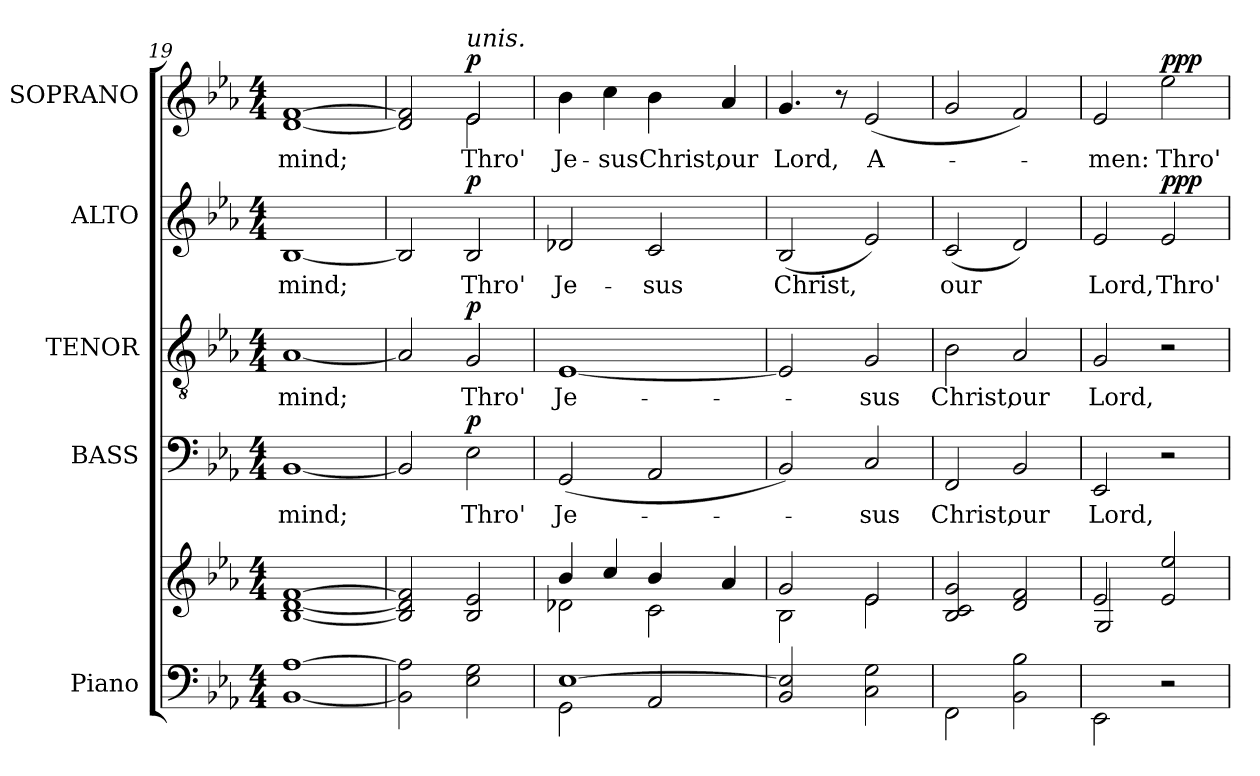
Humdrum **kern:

**kern	**kern	**kern	**text	**dynam	**kern	**text	**dynam	**kern	**text	**dynam	**kern	**text	**dynam
*part5	*part5	*part4	*part4	*part4	*part3	*part3	*part3	*part2	*part2	*part2	*part1	*part1	*part1
*staff6	*staff5	*staff4	*staff4	*staff4	*staff3	*staff3	*staff3	*staff2	*staff2	*staff2	*staff1	*staff1	*staff1
*I"Piano	*	*I"BASS	*	*	*I"TENOR	*	*	*I"ALTO	*	*	*I"SOPRANO	*	*
*I'Pno.	*	*I'B.	*	*	*I'T.	*	*	*I'A.	*	*	*I'S.	*	*
*clefF4	*clefG2	*clefF4	*	*	*clefGv2	*	*	*clefG2	*	*	*clefG2	*	*
*	*	*	*	*	*ITrd7c12	*	*	*	*	*	*	*	*
*k[b-e-a-]	*k[b-e-a-]	*k[b-e-a-]	*	*	*k[b-e-a-]	*	*	*k[b-e-a-]	*	*	*k[b-e-a-]	*	*
*E-:	*E-:	*E-:	*	*	*E-:	*	*	*E-:	*	*	*E-:	*	*
*M4/4	*M4/4	*M4/4	*	*	*M4/4	*	*	*M4/4	*	*	*M4/4	*	*
=19	=19	=19	=19	=19	=19	=19	=19	=19	=19	=19	=19	=19	=19
!	!	!	!LO:LY:b:color=#000000	!	!	!	!	!	!	!	!	!	!
!	!	!	!	!	!	!LO:LY:b:color=#000000	!	!	!	!	!	!	!
!	!	!	!	!	!	!	!	!	!LO:LY:b:color=#000000	!	!	!	!
!	!	!	!	!	!	!	!	!	!	!	!	!LO:LY:b:color=#000000	!
[1BB-i [1A-i	[1B-i [1di [1fi	[1BB-i	mind;	.	[1AA-i	mind;	.	[1B-i	mind;	.	[1di [1fi	mind;	.
=20	=20	=20	=20	=20	=20	=20	=20	=20	=20	=20	=20	=20	=20
*	*	*	*	*	*	*	*	*	*	*	*^	*	*
2BB-i\] 2A-i]	2B-i/] 2di] 2fi]	2BB-i/]	.	.	2AA-i/]	.	.	2B-i/]	.	.	2di/] 2fi]	2ryy	.	.
!	!	!	!LO:LY:b:color=#000000	!	!	!	!	!	!	!	!	!	!	!
!	!	!	!	!	!	!LO:LY:b:color=#000000	!	!	!	!	!	!	!	!
!	!	!	!	!	!	!	!	!	!LO:LY:b:color=#000000	!	!	!	!	!
!	!	!	!	!	!	!	!	!	!	!	!LO:TX:a:i:t=unis.	!	!	!
!	!	!	!	!	!	!	!	!	!	!	!	!	!LO:LY:b:color=#000000	!
2E-i\ 2Gi	2B-i/ 2e-i	2E-i\	Thro'	p	2GGi/	Thro'	p	2B-i/	Thro'	p	2e-i/	2e-i\	Thro'	p
*	*	*	*	*	*	*	*	*	*	*	*v	*v	*	*
=21	=21	=21	=21	=21	=21	=21	=21	=21	=21	=21	=21	=21	=21
*^	*^	*	*	*	*	*	*	*	*	*	*	*	*
*	*	*	*	*	*	*	*	*	*	*	*	*	*^	*	*
!	!	!	!	!	!LO:LY:b:color=#000000	!	!	!	!	!	!	!	!	!	!	!
*	*	*	*	*	*	*	*	*	*	*	*	*	*v	*v	*	*
*	*	*	*	*	*	*	*	*	*	*	*	*	*^	*	*
!	!	!	!	!	!	!	!	!LO:LY:b:color=#000000	!	!	!	!	!	!	!	!
*	*	*	*	*	*	*	*	*	*	*	*	*	*v	*v	*	*
*	*	*	*	*	*	*	*	*	*	*	*	*	*^	*	*
!	!	!	!	!	!	!	!	!	!	!	!LO:LY:b:color=#000000	!	!	!	!	!
*	*	*	*	*	*	*	*	*	*	*	*	*	*v	*v	*	*
*	*	*	*	*	*	*	*	*	*	*	*	*	*^	*	*
!	!	!	!	!	!	!	!	!	!	!	!	!	!	!	!LO:LY:b:color=#000000	!
*	*	*	*	*	*	*	*	*	*	*	*	*	*v	*v	*	*
[1E-i	2GGi\	4b-i/	2d-Xi\	(2GGi/	Je-	.	[1EE-i	Je-	.	2d-Xi/	Je-	.	4b-i\	Je-	.
!	!	!	!	!	!	!	!	!	!	!	!	!	!	!LO:LY:b:color=#000000	!
.	.	4cci/	.	.	.	.	.	.	.	.	.	.	4cci\	-sus	.
!	!	!	!	!	!	!	!	!	!	!	!LO:LY:b:color=#000000	!	!	!	!
!	!	!	!	!	!	!	!	!	!	!	!	!	!	!LO:LY:b:color=#000000	!
.	2AA-i/	4b-i/	2ci\	2AA-i/	.	.	.	.	.	2ci/	-sus	.	4b-i\	Christ,	.
!	!	!	!	!	!	!	!	!	!	!	!	!	!	!LO:LY:b:color=#000000	!
.	.	4a-i/	.	.	.	.	.	.	.	.	.	.	4a-i/	our	.
*v	*v	*	*	*	*	*	*	*	*	*	*	*	*	*	*
=22	=22	=22	=22	=22	=22	=22	=22	=22	=22	=22	=22	=22	=22	=22
!	!	!	!	!	!	!	!	!	!	!LO:LY:b:color=#000000	!	!	!	!
!	!	!	!	!	!	!	!	!	!	!	!	!	!LO:LY:b:color=#000000	!
2BB-i/ 2E-i]	2gi/	2B-i\	2BB-i/)	.	.	2EE-i/]	.	.	(2B-i/	Christ,	.	4.gi/	Lord,	.
.	.	.	.	.	.	.	.	.	.	.	.	8r	.	.
!	!	!	!	!LO:LY:b:color=#000000	!	!	!	!	!	!	!	!	!	!
!	!	!	!	!	!	!	!LO:LY:b:color=#000000	!	!	!	!	!	!	!
!	!	!	!	!	!	!	!	!	!	!	!	!	!LO:LY:b:color=#000000	!
2Ci\ 2Gi	2e-i/	2e-i\	2Ci/	-sus	.	2GGi/	-sus	.	2e-i/)	.	.	(2e-i/	A-	.
*	*v	*v	*	*	*	*	*	*	*	*	*	*	*	*
!!LO:LB:g=z
=23	=23	=23	=23	=23	=23	=23	=23	=23	=23	=23	=23	=23	=23
*	*^	*	*	*	*	*	*	*	*	*	*	*	*
!	!	!	!	!LO:LY:b:color=#000000	!	!	!	!	!	!	!	!	!	!
*	*v	*v	*	*	*	*	*	*	*	*	*	*	*	*
*	*^	*	*	*	*	*	*	*	*	*	*	*	*
!	!	!	!	!	!	!	!LO:LY:b:color=#000000	!	!	!	!	!	!	!
*	*v	*v	*	*	*	*	*	*	*	*	*	*	*	*
*	*^	*	*	*	*	*	*	*	*	*	*	*	*
!	!	!	!	!	!	!	!	!	!	!LO:LY:b:color=#000000	!	!	!	!
*	*v	*v	*	*	*	*	*	*	*	*	*	*	*	*
2FFi\	2B-i/ 2ci 2gi	2FFi/	Christ,	.	2BB-i\	Christ,	.	(2ci/	our	.	2gi/	.	.
!	!	!	!LO:LY:b:color=#000000	!	!	!	!	!	!	!	!	!	!
!	!	!	!	!	!	!LO:LY:b:color=#000000	!	!	!	!	!	!	!
2BB-i\ 2B-i	2di/ 2fi	2BB-i/	our	.	2AA-i/	our	.	2di/)	.	.	2fi/)	.	.
=24	=24	=24	=24	=24	=24	=24	=24	=24	=24	=24	=24	=24	=24
*	*^	*	*	*	*	*	*	*	*	*	*	*	*
!	!	!	!	!LO:LY:b:color=#000000	!	!	!	!	!	!	!	!	!	!
!	!	!	!	!	!	!	!LO:LY:b:color=#000000	!	!	!	!	!	!	!
!	!	!	!	!	!	!	!	!	!	!LO:LY:b:color=#000000	!	!	!	!
!	!	!	!	!	!	!	!	!	!	!	!	!	!LO:LY:b:color=#000000	!
2EE-i\	2e-i/	2Gi/	2EE-i/	Lord,	.	2GGi/	Lord,	.	2e-i/	Lord,	.	2e-i/	-men:	.
!	!	!	!	!	!	!	!	!	!	!LO:LY:b:color=#000000	!	!	!	!
!	!	!	!	!	!	!	!	!	!	!	!	!	!LO:LY:b:color=#000000	!
2r	2e-i/ 2ee-i	2ryy	2r	.	.	2r	.	.	2e-i/	Thro'	ppp	2ee-i\	Thro'	ppp
*	*v	*v	*	*	*	*	*	*	*	*	*	*	*	*
=	=	=	=	=	=	=	=	=	=	=	=	=	=
*-	*-	*-	*-	*-	*-	*-	*-	*-	*-	*-	*-	*-	*-
